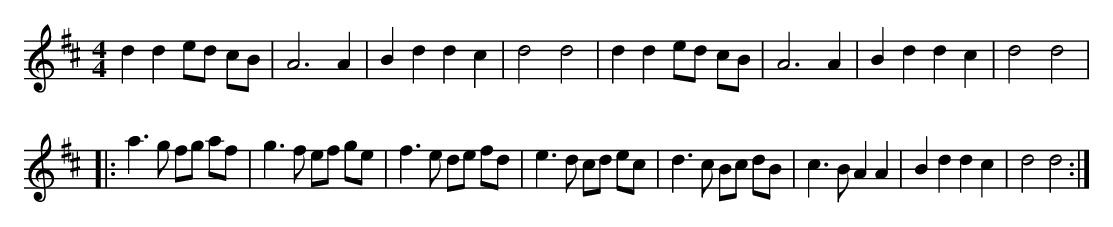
X:1
M:4/4
K:D
d2 d2 ed cB|A6 A2|B2 d2 d2 c2|d4 d4|d2 d2 ed cB|A6 A2|B2 d2 d2 c2|d4 d4|
|:a3g fg af|g3f ef ge|f3e de fd|e3d cd ec|d3c Bc dB|c3B A2 A2|B2 d2 d2 c2|d4 d4:|
